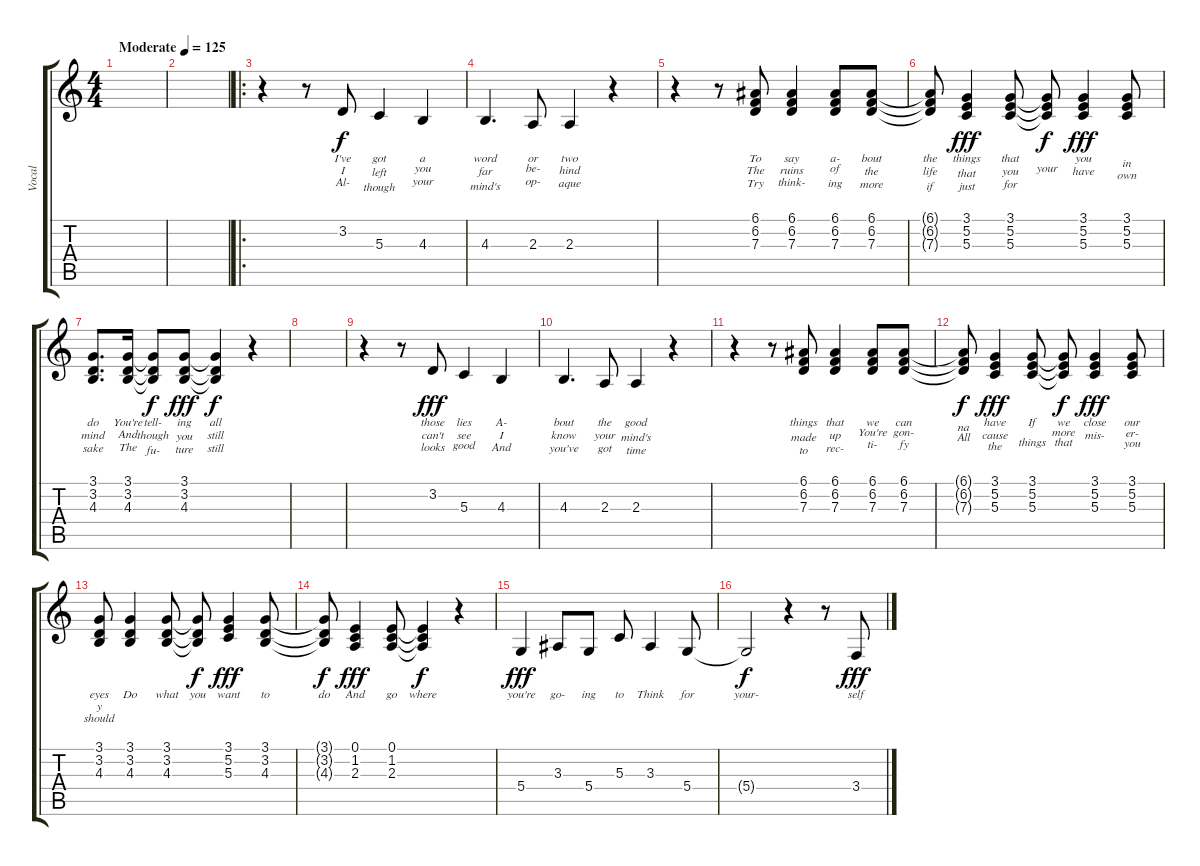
\track ("Vocal" "Vocal") {instrument tenorsax}
\staff {score tabs}
\tuning (E4 B3 G3 D3 A2 E2) {hide}
\ts (4 4)
\tempo (125 "Moderate")
\clef g2
\ks c
|
|
\ro
r.4 r.8 3.2.8{lyrics (0 "I've") lyrics (1 "I") lyrics (2 "Al-") lyrics (3 "") lyrics (4 "")} 5.3.4{lyrics (0 "got") lyrics (1 "left") lyrics (2 "though") lyrics (3 "") lyrics (4 "")} 4.3.4{lyrics (0 "a") lyrics (1 "you") lyrics (2 "your") lyrics (3 "") lyrics (4 "")} |
4.3.4{d lyrics (0 "word") lyrics (1 "far") lyrics (2 "mind's") lyrics (3 "") lyrics (4 "")} 2.3.8{lyrics (0 "or") lyrics (1 "be-") lyrics (2 "op-") lyrics (3 "") lyrics (4 "")} 2.3.4{lyrics (0 "two") lyrics (1 "hind") lyrics (2 "aque") lyrics (3 "") lyrics (4 "")} r.4 |
r.4 r.8 (6.1 6.2 7.3).8{lyrics (0 "To") lyrics (1 "The") lyrics (2 "Try") lyrics (3 "") lyrics (4 "")} (6.1 6.2 7.3).4{lyrics (0 "say") lyrics (1 "ruins") lyrics (2 "think-") lyrics (3 "") lyrics (4 "")} (6.1 6.2 7.3).8{lyrics (0 "a-") lyrics (1 "of") lyrics (2 "ing") lyrics (3 "") lyrics (4 "")} (6.1 6.2 7.3).8{lyrics (0 "bout") lyrics (1 "the") lyrics (2 "more") lyrics (3 "") lyrics (4 "")} |
(6.1{t} 6.2{t} 7.3{t}).8{lyrics (0 "the") lyrics (1 "life") lyrics (2 "if") lyrics (3 "") lyrics (4 "") dy f} (3.1 5.2 5.3).4{lyrics (0 "things") lyrics (1 "that") lyrics (2 "just") lyrics (3 "") lyrics (4 "") dy fff} (3.1 5.2 5.3).8{lyrics (0 "that") lyrics (1 "you") lyrics (2 "for") lyrics (3 "") lyrics (4 "")} (3.1{t} 5.2{t} 5.3{t}).8{lyrics (0 "") lyrics (1 "") lyrics (2 "your") lyrics (3 "") lyrics (4 "") dy f} (3.1 5.2 5.3).4{lyrics (0 "you") lyrics (1 "have") lyrics (2 "") lyrics (3 "") lyrics (4 "") dy fff} (3.1 5.2 5.3).8{lyrics (0 "") lyrics (1 "in") lyrics (2 "own") lyrics (3 "") lyrics (4 "")} |
(3.1 3.2 4.3).8{d lyrics (0 "do") lyrics (1 "mind") lyrics (2 "sake") lyrics (3 "") lyrics (4 "")} (3.1 3.2 4.3).16{lyrics (0 "You're") lyrics (1 "And") lyrics (2 "The") lyrics (3 "") lyrics (4 "")} (3.1{t} 3.2{t} 4.3{t}).8{lyrics (0 "tell-") lyrics (1 "though") lyrics (2 "fu-") lyrics (3 "") lyrics (4 "") dy f} (3.1 3.2 4.3).8{lyrics (0 "ing") lyrics (1 "you") lyrics (2 "ture") lyrics (3 "") lyrics (4 "") dy fff} (3.1{t} 3.2{t} 4.3{t}).4{lyrics (0 "all") lyrics (1 "still") lyrics (2 "still") lyrics (3 "") lyrics (4 "") dy f} r.4 |
|
r.4 r.8 3.2.8{lyrics (0 "those") lyrics (1 "can't") lyrics (2 "looks") lyrics (3 "") lyrics (4 "") dy fff} 5.3.4{lyrics (0 "lies") lyrics (1 "see") lyrics (2 "good") lyrics (3 "") lyrics (4 "")} 4.3.4{lyrics (0 "A-") lyrics (1 "I") lyrics (2 "And") lyrics (3 "") lyrics (4 "")} |
4.3.4{d lyrics (0 "bout") lyrics (1 "know") lyrics (2 "you've") lyrics (3 "") lyrics (4 "")} 2.3.8{lyrics (0 "the") lyrics (1 "your") lyrics (2 "got") lyrics (3 "") lyrics (4 "")} 2.3.4{lyrics (0 "good") lyrics (1 "mind's") lyrics (2 "time") lyrics (3 "") lyrics (4 "")} r.4 |
r.4 r.8 (6.1 6.2 7.3).8{lyrics (0 "things") lyrics (1 "made") lyrics (2 "to") lyrics (3 "") lyrics (4 "")} (6.1 6.2 7.3).4{lyrics (0 "that") lyrics (1 "up") lyrics (2 "rec-") lyrics (3 "") lyrics (4 "")} (6.1 6.2 7.3).8{lyrics (0 "we") lyrics (1 "You're") lyrics (2 "ti-") lyrics (3 "") lyrics (4 "")} (6.1 6.2 7.3).8{lyrics (0 "can") lyrics (1 "gon-") lyrics (2 "fy") lyrics (3 "") lyrics (4 "")} |
(6.1{t} 6.2{t} 7.3{t}).8{lyrics (0 "") lyrics (1 "na") lyrics (2 "All") lyrics (3 "") lyrics (4 "") dy f} (3.1 5.2 5.3).4{lyrics (0 "have") lyrics (1 "cause") lyrics (2 "the") lyrics (3 "") lyrics (4 "") dy fff} (3.1 5.2 5.3).8{lyrics (0 "If") lyrics (1 "") lyrics (2 "things") lyrics (3 "") lyrics (4 "")} (3.1{t} 5.2{t} 5.3{t}).8{lyrics (0 "we") lyrics (1 "more") lyrics (2 "that") lyrics (3 "") lyrics (4 "") dy f} (3.1 5.2 5.3).4{lyrics (0 "close") lyrics (1 "mis-") lyrics (2 "") lyrics (3 "") lyrics (4 "") dy fff} (3.1 5.2 5.3).8{lyrics (0 "our") lyrics (1 "er-") lyrics (2 "you") lyrics (3 "") lyrics (4 "")} |
(3.1 3.2 4.3).8{lyrics (0 "eyes") lyrics (1 "y") lyrics (2 "should") lyrics (3 "") lyrics (4 "")} (3.1 3.2 4.3).4{lyrics (0 "Do") lyrics (1 "") lyrics (2 "") lyrics (3 "") lyrics (4 "")} (3.1 3.2 4.3).8{lyrics (0 "what") lyrics (1 "") lyrics (2 "") lyrics (3 "") lyrics (4 "")} (3.1{t} 3.2{t} 4.3{t}).8{lyrics (0 "you") lyrics (1 "") lyrics (2 "") lyrics (3 "") lyrics (4 "") dy f} (3.1 5.2 5.3).4{lyrics (0 "want") lyrics (1 "") lyrics (2 "") lyrics (3 "") lyrics (4 "") dy fff} (3.1 3.2 4.3).8{lyrics (0 "to") lyrics (1 "") lyrics (2 "") lyrics (3 "") lyrics (4 "")} |
(3.1{t} 3.2{t} 4.3{t}).8{lyrics (0 "do") lyrics (1 "") lyrics (2 "") lyrics (3 "") lyrics (4 "") dy f} (0.1 1.2 2.3).4{lyrics (0 "And") lyrics (1 "") lyrics (2 "") lyrics (3 "") lyrics (4 "") dy fff} (0.1 1.2 2.3).8{lyrics (0 "go") lyrics (1 "") lyrics (2 "") lyrics (3 "") lyrics (4 "")} (0.1{t} 1.2{t} 2.3{t}).4{lyrics (0 "where") lyrics (1 "") lyrics (2 "") lyrics (3 "") lyrics (4 "") dy f} r.4 |
5.4.4{lyrics (0 "you're") lyrics (1 "") lyrics (2 "") lyrics (3 "") lyrics (4 "") dy fff} 3.3.8{lyrics (0 "go-") lyrics (1 "") lyrics (2 "") lyrics (3 "") lyrics (4 "")} 5.4.8{lyrics (0 "ing") lyrics (1 "") lyrics (2 "") lyrics (3 "") lyrics (4 "")} 5.3.8{lyrics (0 "to") lyrics (1 "") lyrics (2 "") lyrics (3 "") lyrics (4 "")} 3.3.4{lyrics (0 "Think") lyrics (1 "") lyrics (2 "") lyrics (3 "") lyrics (4 "")} 5.4.8{lyrics (0 "for") lyrics (1 "") lyrics (2 "") lyrics (3 "") lyrics (4 "")} |
5.4{t}.2{lyrics (0 "your-") lyrics (1 "") lyrics (2 "") lyrics (3 "") lyrics (4 "") dy f} r.4 r.8 3.4.8{lyrics (0 "self") lyrics (1 "") lyrics (2 "") lyrics (3 "") lyrics (4 "") dy fff}
